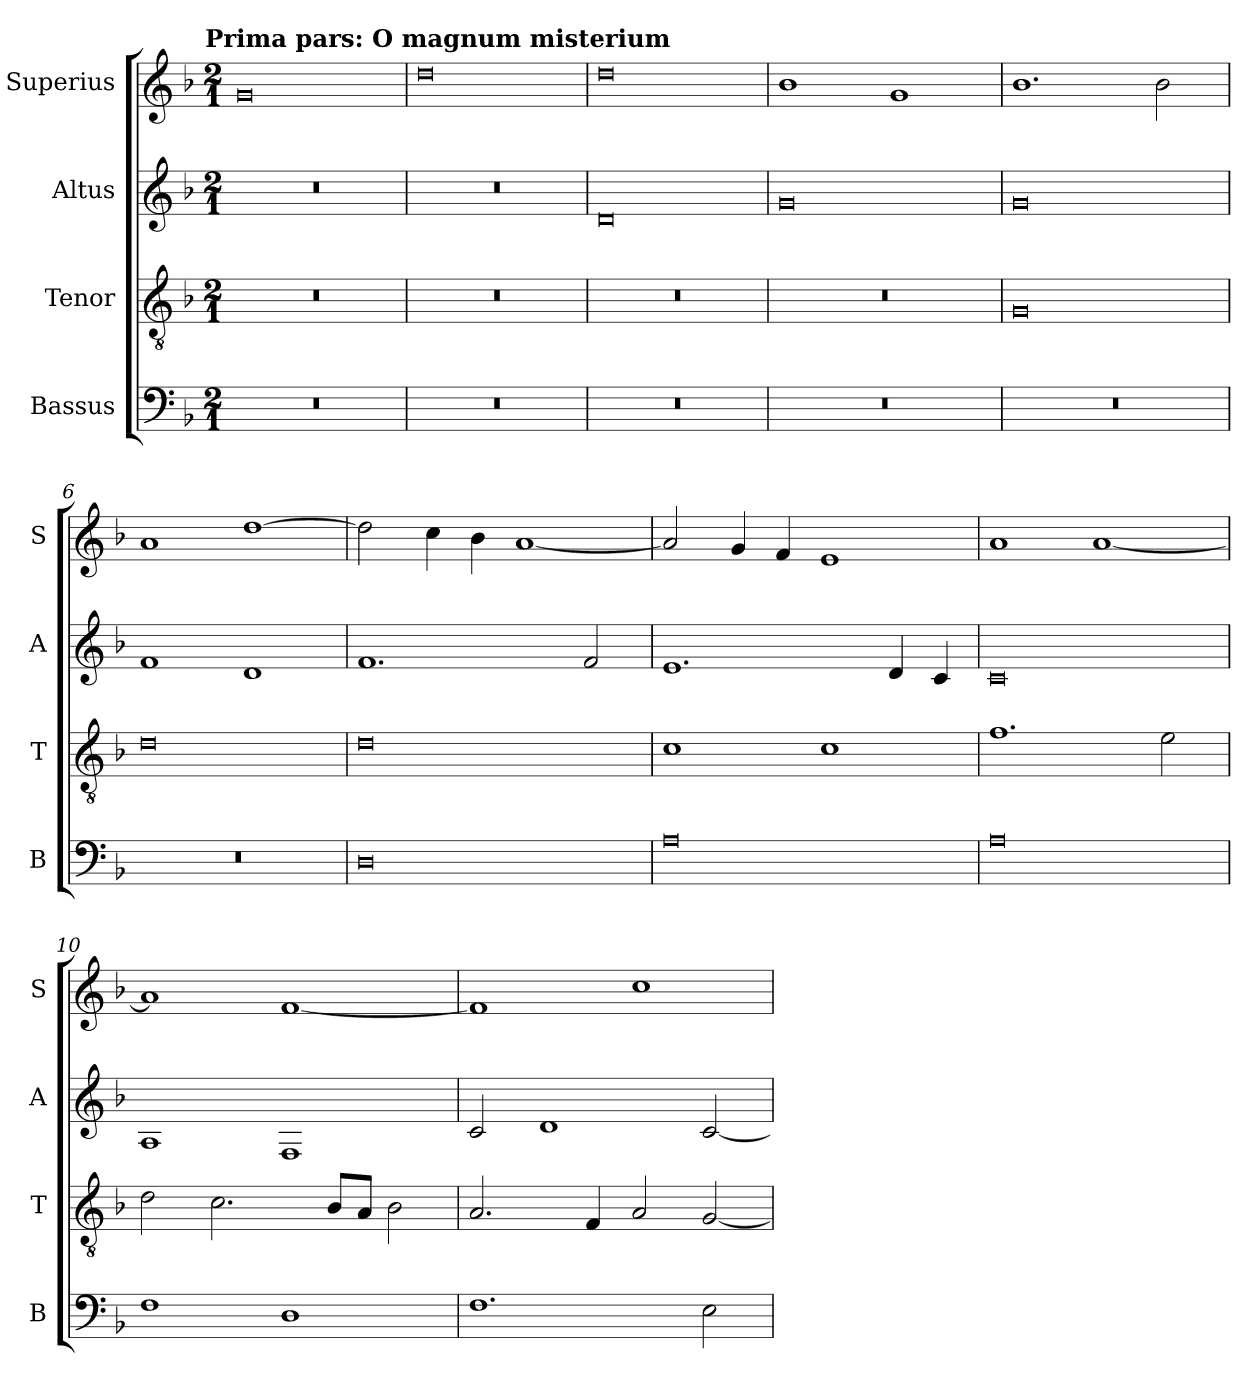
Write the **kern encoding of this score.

**kern	**kern	**kern	**kern
*part4	*part3	*part2	*part1
*staff4	*staff3	*staff2	*staff1
*I"Bassus	*I"Tenor	*I"Altus	*I"Superius
*I'B	*I'T	*I'A	*I'S
*clefF4	*clefGv2	*clefG2	*clefG2
*k[b-]	*k[b-]	*k[b-]	*k[b-]
*F:	*F:	*F:	*F:
!!LO:TX:omd:t=Prima pars&colon; O magnum misterium
*M2/1	*M2/1	*M2/1	*M2/1
=1	=1	=1	=1
0r	0r	0r	0g
=2	=2	=2	=2
0r	0r	0r	0dd
=3	=3	=3	=3
0r	0r	0d	0dd
=4	=4	=4	=4
0r	0r	0g	1b-
.	.	.	1g
=5	=5	=5	=5
0r	0G	0g	1.b-
.	.	.	2b-
=6	=6	=6	=6
0r	0d	1f	1a
.	.	1d	[1dd
=7	=7	=7	=7
0D	0d	1.f	2dd]
.	.	.	4cc
.	.	.	4b-
.	.	.	[1a
.	.	2f	.
=8	=8	=8	=8
0A	1c	1.e	2a]
.	.	.	4g
.	.	.	4f
.	1c	.	1e
.	.	4d	.
.	.	4c	.
=9	=9	=9	=9
0A	1.f	0c	1a
.	.	.	[1a
.	2e	.	.
=10	=10	=10	=10
1F	2d	1A	1a]
.	2.c	.	.
1D	.	1F	[1f
.	8B-L	.	.
.	8AJ	.	.
.	2B-	.	.
=11	=11	=11	=11
1.F	2.A	2c	1f]
.	.	1d	.
.	4F	.	.
.	2A	.	1cc
2E	[2G	[2c	.
=	=	=	=
*-	*-	*-	*-
